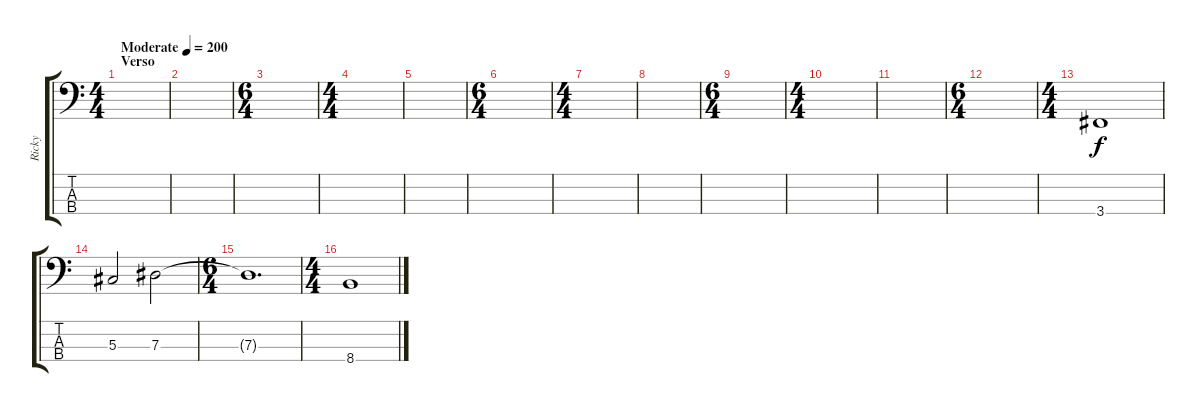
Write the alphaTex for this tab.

\track ("Ricky" "Ricky") {instrument electricbasspick}
\staff {score tabs}
\tuning (Gb2 Db2 Ab1 Eb1) {hide}
\ts (4 4)
\section ("" "Verso")
\tempo (200 "Moderate")
\clef f4
\ks c
|
|
\ts (6 4)
|
\ts (4 4)
|
|
\ts (6 4)
|
\ts (4 4)
|
|
\ts (6 4)
|
\ts (4 4)
|
|
\ts (6 4)
|
\ts (4 4)
3.4.1 |
5.3.2 7.3.2 |
\ts (6 4)
7.3{t}.1{d} |
\ts (4 4)
8.4.1
